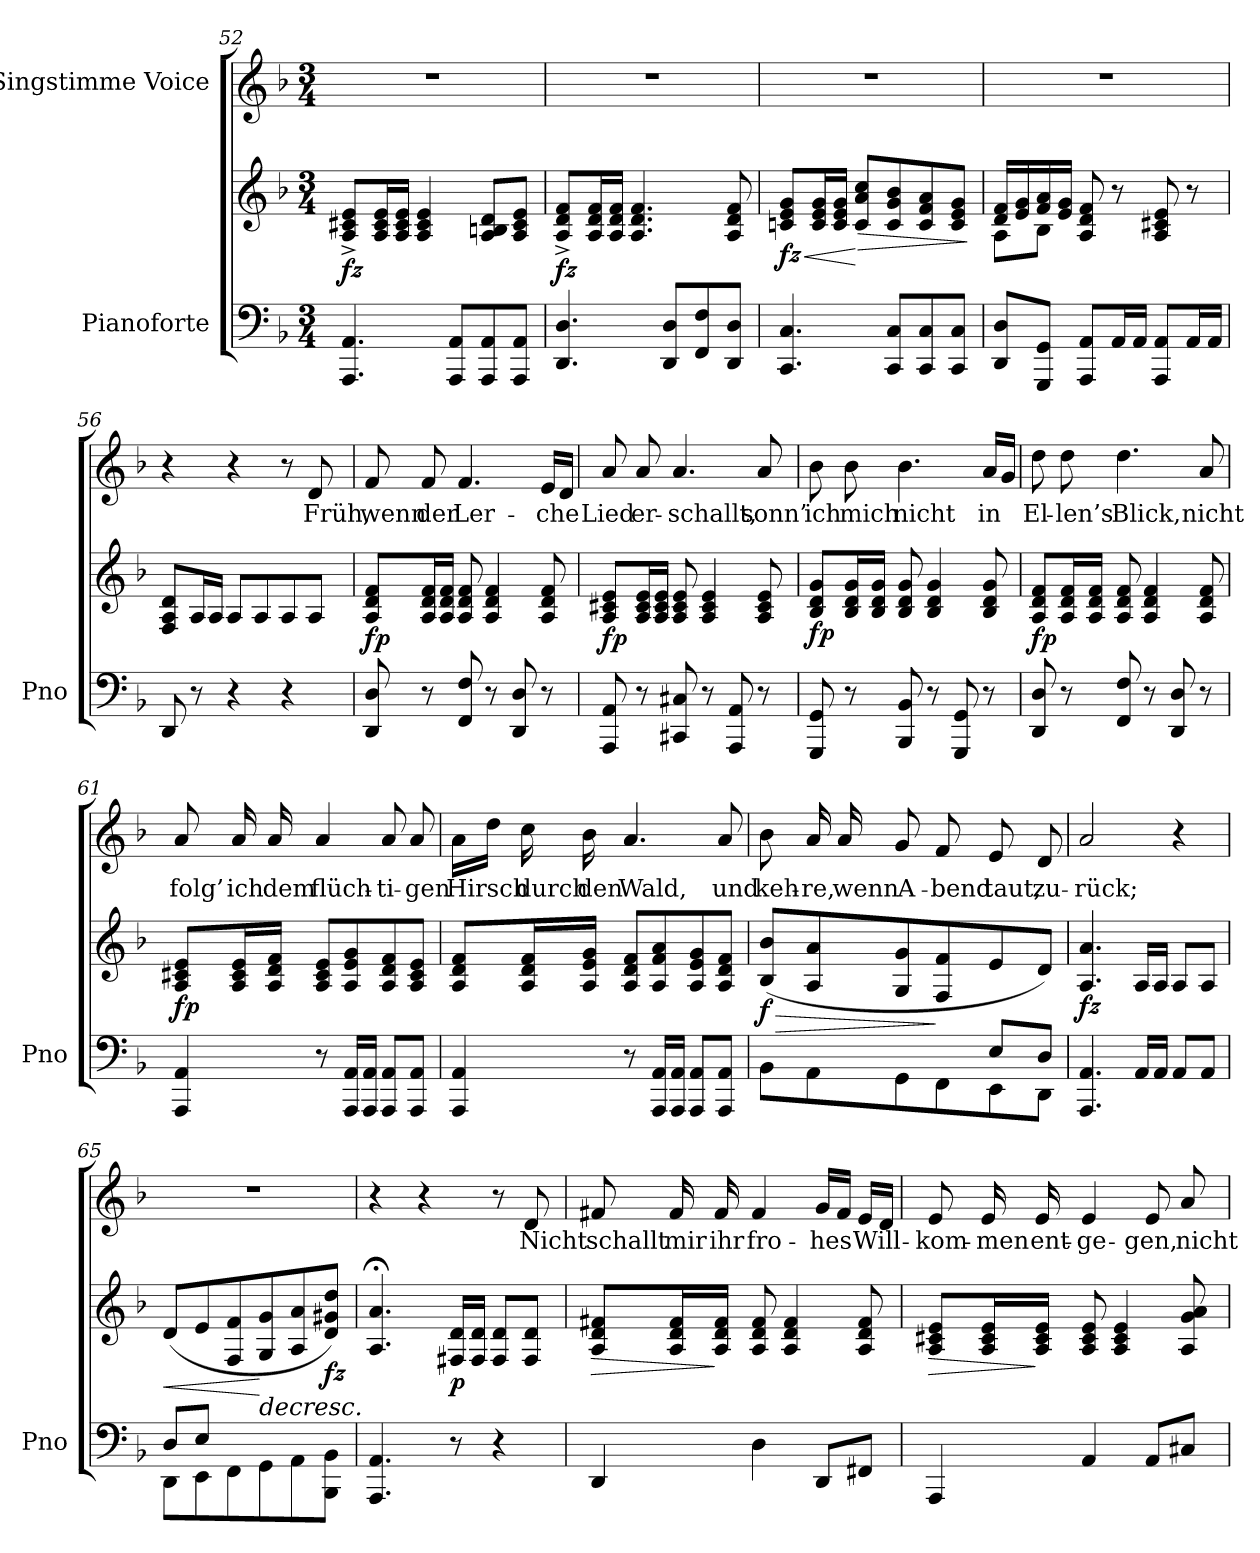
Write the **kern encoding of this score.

**kern	**kern	**dynam	**kern	**text
*part2	*part2	*part2	*part1	*part1
*staff3	*staff2	*staff2/3	*staff1	*staff1
*I"Pianoforte	*	*	*I"Singstimme Voice	*
*I'Pno	*	*	*	*
*clefF4	*clefG2	*	*clefG2	*
*k[b-]	*k[b-]	*	*k[b-]	*
*M3/4	*M3/4	*	*M3/4	*
=52	=52	=52	=52	=52
!	!	!LO:DY:b	!	!
4.AAA/ 4.AA/	8A/^ 8c#X/^ 8e/^L	fz	2.r	.
.	16A/ 16c#/ 16e/L	.	.	.
.	16A/ 16c#/ 16e/JJ	.	.	.
.	4A/ 4c#/ 4e/	.	.	.
8AAA/ 8AA/L	.	.	.	.
8AAA/ 8AA/	8A/ 8Bn/ 8d/L	.	.	.
8AAA/ 8AA/J	8A/ 8c#/ 8e/J	.	.	.
=53	=53	=53	=53	=53
!	!	!LO:DY:b	!	!
4.DD/ 4.D/	8A/^ 8d/^ 8f/^L	fz	2.r	.
.	16A/ 16d/ 16f/L	.	.	.
.	16A/ 16d/ 16f/JJ	.	.	.
.	4.A/ 4.d/ 4.f/	.	.	.
8DD/ 8D/L	.	.	.	.
8FF/ 8F/	.	.	.	.
8DD/ 8D/J	8A/ 8d/ 8f/	.	.	.
!!LO:LB:g=z
=54	=54	=54	=54	=54
!	!	!LO:HP:b	!	!
!	!	!LO:DY:n=1:b	!	!
4.CC/ 4.C/	8cn/ 8e/ 8g/L	< fz	2.r	.
.	16c/ 16e/ 16g/L	.	.	.
.	16c/ 16e/ 16g/JJ	.	.	.
!	!	!LO:HP:n=1:b	!	!
.	8c/ 8a/ 8cc/L	[ >	.	.
8CC/ 8C/L	8c/ 8g/ 8b-/	.	.	.
8CC/ 8C/	8c/ 8f/ 8a/	.	.	.
8CC/ 8C/J	8c/ 8e/ 8g/J	.	.	.
.	.	]	.	.
=55	=55	=55	=55	=55
*	*^	*	*	*
8DD/ 8D/L	16d/ 16f/LL	8A\L	.	2.r	.
.	16e/ 16g/	.	.	.	.
8GGG/ 8GG/J	16f/ 16a/	8B-\J	.	.	.
.	16e/ 16g/JJ	.	.	.	.
8AAA/ 8AA/L	8A/ 8d/ 8f/	2ryy	.	.	.
16AA/L	8r	.	.	.	.
16AA/JJ	.	.	.	.	.
8AAA/ 8AA/L	8A/ 8c#X/ 8e/	.	.	.	.
16AA/L	8r	.	.	.	.
16AA/JJ	.	.	.	.	.
*	*v	*v	*	*	*
=56	=56	=56	=56	=56
8DD/	8F/ 8A/ 8d/L	.	4r	.
8r	16A/L	.	.	.
.	16A/JJ	.	.	.
4r	8A/L	.	4r	.
.	8A/	.	.	.
4r	8A/	.	8r	.
!	!	!	!	!LO:LY:b
.	8A/J	.	8d/	Früh,
=57	=57	=57	=57	=57
!	!	!LO:DY:b	!	!LO:LY:b
8DD/ 8D/	8A/ 8d/ 8f/L	fp	8f/	wenn
!	!	!	!	!LO:LY:b
8r	16A/ 16d/ 16f/L	.	8f/	der
.	16A/ 16d/ 16f/JJ	.	.	.
!	!	!	!	!LO:LY:b
8FF/ 8F/	8A/ 8d/ 8f/	.	4.f/	Ler-
8r	4A/ 4d/ 4f/	.	.	.
8DD/ 8D/	.	.	.	.
!	!	!	!	!LO:LY:b
8r	8A/ 8d/ 8f/	.	16e/LL	-che
.	.	.	16d/JJ	.
!!LO:LB:g=z
=58	=58	=58	=58	=58
!	!	!LO:DY:b	!	!LO:LY:b
8AAA/ 8AA/	8A/ 8c#X/ 8e/L	fp	8a/	Lied
!	!	!	!	!LO:LY:b
8r	16A/ 16c#/ 16e/L	.	8a/	er-
.	16A/ 16c#/ 16e/JJ	.	.	.
!	!	!	!	!LO:LY:b
8CC#X/ 8C#X/	8A/ 8c#/ 8e/	.	4.a/	-schallt,
8r	4A/ 4c#/ 4e/	.	.	.
8AAA/ 8AA/	.	.	.	.
!	!	!	!	!LO:LY:b
8r	8A/ 8c#/ 8e/	.	8a/	sonn’
=59	=59	=59	=59	=59
!	!	!LO:DY:b	!	!LO:LY:b
8GGG/ 8GG/	8B-/ 8d/ 8g/L	fp	8b-\	ich
!	!	!	!	!LO:LY:b
8r	16B-/ 16d/ 16g/L	.	8b-\	mich
.	16B-/ 16d/ 16g/JJ	.	.	.
!	!	!	!	!LO:LY:b
8BBB-/ 8BB-/	8B-/ 8d/ 8g/	.	4.b-\	nicht
8r	4B-/ 4d/ 4g/	.	.	.
8GGG/ 8GG/	.	.	.	.
!	!	!	!	!LO:LY:b
8r	8B-/ 8d/ 8g/	.	16a/LL	in
.	.	.	16g/JJ	.
=60	=60	=60	=60	=60
!	!	!LO:DY:b	!	!LO:LY:b
8DD/ 8D/	8A/ 8d/ 8f/L	fp	8dd\	El-
!	!	!	!	!LO:LY:b
8r	16A/ 16d/ 16f/L	.	8dd\	-len’s
.	16A/ 16d/ 16f/JJ	.	.	.
!	!	!	!	!LO:LY:b
8FF/ 8F/	8A/ 8d/ 8f/	.	4.dd\	Blick,
8r	4A/ 4d/ 4f/	.	.	.
8DD/ 8D/	.	.	.	.
!	!	!	!	!LO:LY:b
8r	8A/ 8d/ 8f/	.	8a/	nicht
=61	=61	=61	=61	=61
!	!	!LO:DY:b	!	!LO:LY:b
4AAA/ 4AA/	8A/ 8c#X/ 8e/L	fp	8a/	folg’
!	!	!	!	!LO:LY:b
.	16A/ 16c#/ 16e/L	.	16a/	ich
!	!	!	!	!LO:LY:b
.	16A/ 16d/ 16f/JJ	.	16a/	dem
!	!	!	!	!LO:LY:b
8r	8A/ 8c#/ 8e/L	.	4a/	flüch-
16AAA/ 16AA/LL	8A/ 8e/ 8g/	.	.	.
16AAA/ 16AA/JJ	.	.	.	.
!	!	!	!	!LO:LY:b
8AAA/ 8AA/L	8A/ 8d/ 8f/	.	8a/	-ti-
!	!	!	!	!LO:LY:b
8AAA/ 8AA/J	8A/ 8c#/ 8e/J	.	8a/	-gen
!!LO:PB:g=z
=62	=62	=62	=62	=62
!	!	!	!	!LO:LY:b
4AAA/ 4AA/	8A/ 8d/ 8f/L	.	16a\LL	Hirsch
.	.	.	16dd\JJ	.
!	!	!	!	!LO:LY:b
.	16A/ 16d/ 16f/L	.	16cc\	durch
!	!	!	!	!LO:LY:b
.	16A/ 16e/ 16g/JJ	.	16b-\	den
!	!	!	!	!LO:LY:b
8r	8A/ 8d/ 8f/L	.	4.a/	Wald,
16AAA/ 16AA/LL	8A/ 8f/ 8a/	.	.	.
16AAA/ 16AA/JJ	.	.	.	.
8AAA/ 8AA/L	8A/ 8e/ 8g/	.	.	.
!	!	!	!	!LO:LY:b
8AAA/ 8AA/J	8A/ 8d/ 8f/J	.	8a/	und
=63	=63	=63	=63	=63
*^	*	*	*	*
!	!	!	!LO:HP:b	!	!LO:LY:b
!	!	!	!LO:DY:n=1:b	!	!
2ryy	8BB-\L	(8B-/ 8b-/L	> f	8b-\	keh-
!	!	!	!	!	!LO:LY:b
.	8AA\	8A/ 8a/	.	16a/	-re,
!	!	!	!	!	!LO:LY:b
.	.	.	.	16a/	wenn
!	!	!	!	!	!LO:LY:b
.	8GG\	8G/ 8g/	.	8g/	A-
!	!	!	!	!	!LO:LY:b
.	8FF\	8F/ 8f/	]	8f/	-bend
!	!	!	!	!	!LO:LY:b
8E/L	8EE\	8e/	.	8e/	taut,
!	!	!	!	!	!LO:LY:b
8D/J	8DD\J	8d/J)	.	8d/	zu-
=64	=64	=64	=64	=64	=64
!	!	!	!LO:DY:b	!	!LO:LY:b
*v	*v	*	*	*	*
4.AAA/ 4.AA/	4.A/ 4.a/	fz	2a/	-rück;
16AA/LL	16A/LL	.	.	.
16AA/JJ	16A/JJ	.	.	.
8AA/L	8A/L	.	4r	.
8AA/J	8A/J	.	.	.
=65	=65	=65	=65	=65
*^	*	*	*	*
!	!	!	!LO:HP:b	!	!
8D/L	8DD\L	(>8d/L	<	2.r	.
8E/J	8EE\	8e/	.	.	.
2ryy	8FF\	8F/ 8f/	.	.	.
!	!	!	!LO:HP:n=1:b	!	!
.	8GG\	8G/ 8g/	[ >	.	.
.	8AA\	8A/ 8a/	.	.	.
!	!	!	!LO:DY:b	!	!
.	8BBB-\ 8BB-\J	8d/ 8g#X/ 8dd/J)	fz	.	.
*v	*v	*	*	*	*
.	.	]	.	.
!!LO:LB:g=z
=66	=66	=66	=66	=66
4.AAA/ 4.AA/	4.A/;< 4.a/;<	.	4r	.
.	.	.	4r	.
!	!	!LO:DY:b	!	!
8r	16F#X/ 16d/LL	p	.	.
.	16F#/ 16d/JJ	.	.	.
4r	8F#/ 8d/L	.	8r	.
!	!	!	!	!LO:LY:b
.	8F#/ 8d/J	.	8d/	Nicht
=67	=67	=67	=67	=67
!	!	!LO:HP:b	!	!LO:LY:b
4DD/	8A/ 8d/ 8f#X/L	>	8f#X/	schallt
!	!	!	!	!LO:LY:b
.	16A/ 16d/ 16f#/L	.	16f#/	mir
!	!	!	!	!LO:LY:b
.	16A/ 16d/ 16f#/JJ	]	16f#/	ihr
!	!	!	!	!LO:LY:b
4D\	8A/ 8d/ 8f#/	.	4f#/	fro-
.	4A/ 4d/ 4f#/	.	.	.
!	!	!	!	!LO:LY:b
8DD/L	.	.	16g/LL	-hes
.	.	.	16f#/JJ	.
!	!	!	!	!LO:LY:b
8FF#X/J	8A/ 8d/ 8f#/	.	16e/LL	Will-
.	.	.	16d/JJ	.
=68	=68	=68	=68	=68
!	!	!LO:HP:b	!	!LO:LY:b
4AAA/	8A/ 8c#X/ 8e/L	>	8e/	-kom-
!	!	!	!	!LO:LY:b
.	16A/ 16c#/ 16e/L	.	16e/	-men
!	!	!	!	!LO:LY:b
.	16A/ 16c#/ 16e/JJ	]	16e/	ent-
!	!	!	!	!LO:LY:b
4AA/	8A/ 8c#/ 8e/	.	4e/	-ge-
.	4A/ 4c#/ 4e/	.	.	.
!	!	!	!	!LO:LY:b
8AA/L	.	.	8e/	-gen,
!	!	!	!	!LO:LY:b
8C#X/J	8A/ 8g/ 8a/	.	8a/	nicht
=	=	=	=	=
*-	*-	*-	*-	*-
